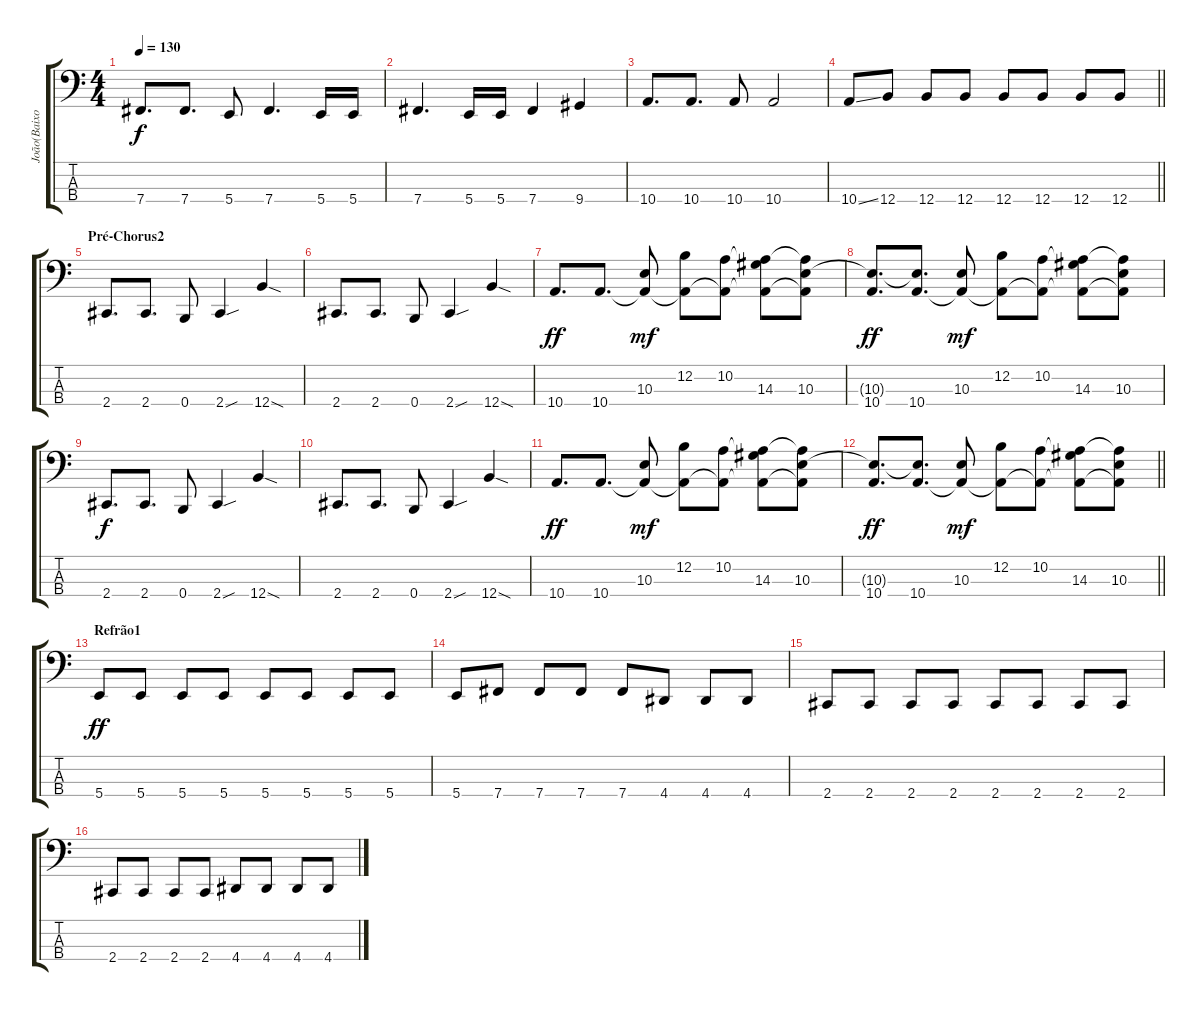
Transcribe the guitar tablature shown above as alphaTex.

\track ("João(Baixo)" "João(Baixo") {instrument electricbassfinger}
\staff {score tabs}
\tuning (E2 B1 Gb1 B0) {hide}
\ts (4 4)
\tempo 130
\clef f4
\ks c
7.4.8{d dy f} 7.4.8{d} 5.4.8 7.4.4{d} 5.4.16 5.4.16 |
7.4.4{d} 5.4.16 5.4.16 7.4.4 9.4.4 |
10.4.8{d} 10.4.8{d} 10.4.8 10.4.2 |
\barLineRight lightlight
10.4{ss}.8 12.4.8 12.4.8 12.4.8 12.4.8 12.4.8 12.4.8 12.4.8 |
\section ("" "Pré-Chorus2")
2.4.8{d} 2.4.8{d} 0.4.8 2.4{sou}.4 12.4{sod}.4 |
2.4.8{d} 2.4.8{d} 0.4.8 2.4{sou}.4 12.4{sod}.4 |
10.4.8{d dy ff} 10.4.8{d} (10.3 10.4{t}).8{dy mf} (12.2 10.4{t}).8 (10.2 10.4{t}).8 (10.2{t} 14.3 10.4{t}).8 (10.2{t} 10.3 10.4{t}).8 |
(10.3{t} 10.4).8{d dy ff} (10.3{t} 10.4).8{d} (10.3 10.4{t}).8{dy mf} (12.2 10.4{t}).8 (10.2 10.4{t}).8 (10.2{t} 14.3 10.4{t}).8 (10.2{t} 10.3 10.4{t}).8 |
2.4.8{d dy f} 2.4.8{d} 0.4.8 2.4{sou}.4 12.4{sod}.4 |
2.4.8{d} 2.4.8{d} 0.4.8 2.4{sou}.4 12.4{sod}.4 |
10.4.8{d dy ff} 10.4.8{d} (10.3 10.4{t}).8{dy mf} (12.2 10.4{t}).8 (10.2 10.4{t}).8 (10.2{t} 14.3 10.4{t}).8 (10.2{t} 10.3 10.4{t}).8 |
\barLineRight lightlight
(10.3{t} 10.4).8{d dy ff} (10.3{t} 10.4).8{d} (10.3 10.4{t}).8{dy mf} (12.2 10.4{t}).8 (10.2 10.4{t}).8 (10.2{t} 14.3 10.4{t}).8 (10.2{t} 10.3 10.4{t}).8 |
\section ("" "Refrão1")
5.4.8{dy ff} 5.4.8 5.4.8 5.4.8 5.4.8 5.4.8 5.4.8 5.4.8 |
5.4.8 7.4.8 7.4.8 7.4.8 7.4.8 4.4.8 4.4.8 4.4.8 |
2.4.8 2.4.8 2.4.8 2.4.8 2.4.8 2.4.8 2.4.8 2.4.8 |
2.4.8 2.4.8 2.4.8 2.4.8 4.4.8 4.4.8 4.4.8 4.4.8
